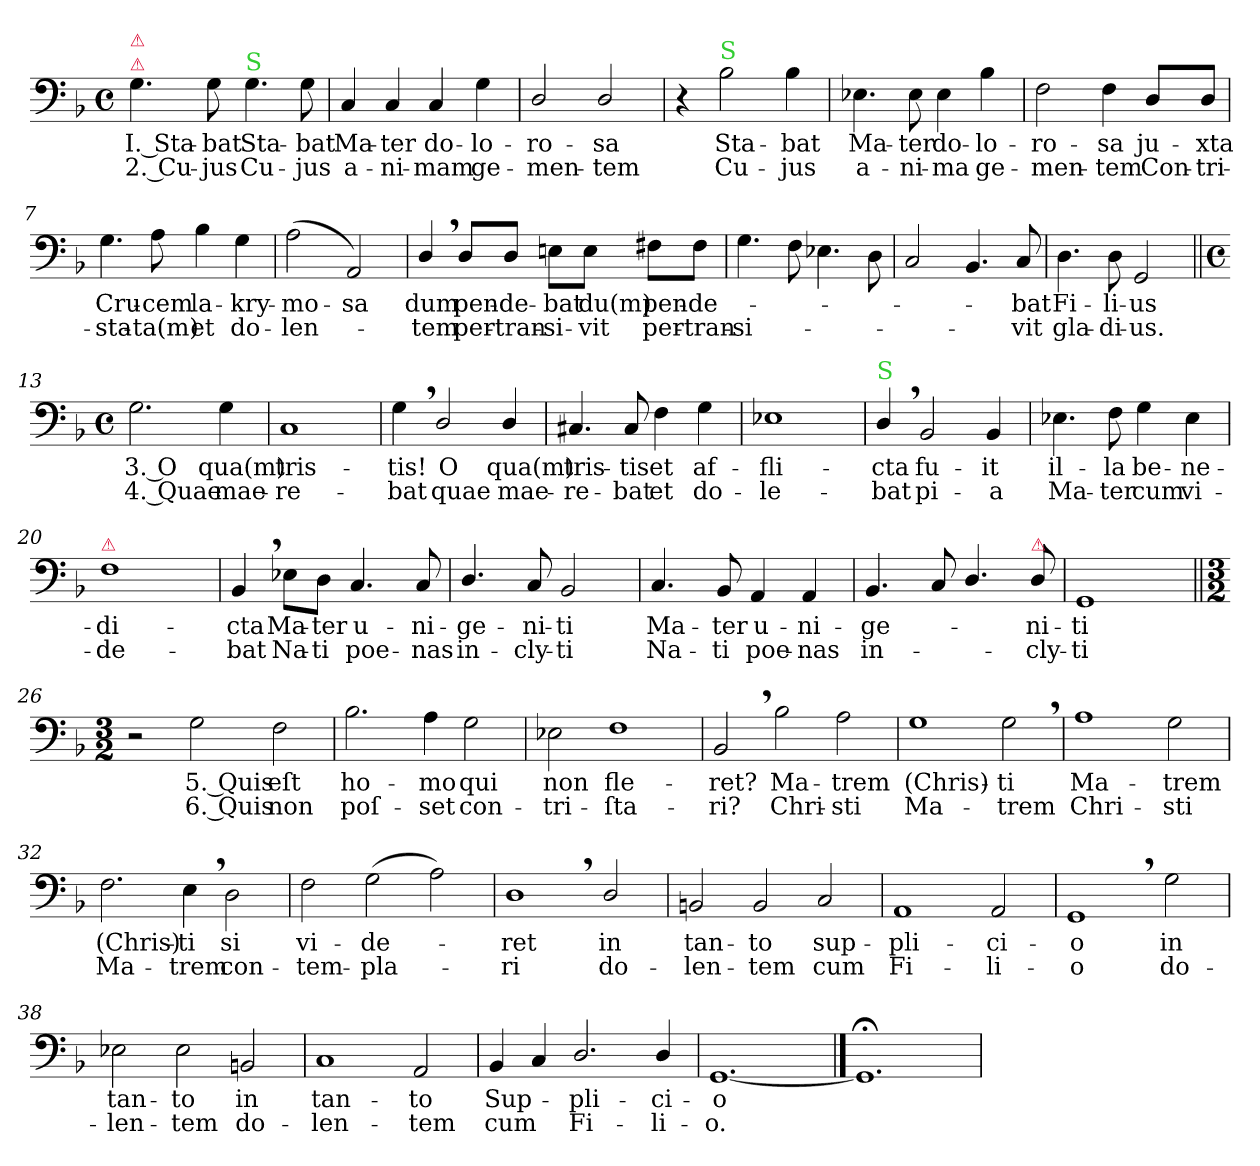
**kern	**text	**text
*part1	*part1	*part1
*staff1	*staff1	*staff1
*clefF4	*	*
*k[b-]	*	*
*M4/4	*	*
*met(c)	*	*
=1	=1	=1
!LO:TX:a:color=crimson:t=⚠	!	!
!LO:TX:a:color=crimson:t=⚠	!	!
4.G\	I. Sta-	2. Cu-
8G\	-bat	-jus
!LO:TX:a:color=limegreen:t=S	!	!
!	!LO:LY:i	!LO:LY:i
4.G\	Sta-	Cu-
!	!LO:LY:i	!LO:LY:i
8G\	-bat	-jus
=2	=2	=2
4C/	Ma-	a-
4C/	-ter	-ni-
4C/	do-	-mam
4G\	-lo-	ge-
=3	=3	=3
2D/	-ro-	-men-
2D/	-sa	-tem
=4	=4	=4
4r	.	.
!LO:TX:a:color=limegreen:t=S	!	!
!	!LO:LY:i	!
2B-\	Sta-	Cu-
!	!LO:LY:i	!
4B-\	-bat	-jus
=5	=5	=5
!	!LO:LY:i	!
4.E-X\	Ma-	a-
!	!LO:LY:i	!
8E-\	-ter	-ni-
!	!LO:LY:i	!
4E-\	do-	-ma
!	!LO:LY:i	!
4B-\	-lo-	ge-
=6	=6	=6
!	!LO:LY:i	!
2F\	-ro-	-men-
!	!LO:LY:i	!
4F\	-sa	-tem
8D/L	ju-	Con-
8D/J	-xta	-tri-
=7	=7	=7
4.G\	Cru-	-sta-
8A\	-cem	-ta(m)
4B-\	la-	et
4G\	-kry-	do-
=8	=8	=8
(2A\	-mo-	-len-
2AA/)	-sa	.
=9	=9	=9
4D,/	dum	tem
8D/L	pen-	per-
8D/J	-de-	-tran-
8En\L	-bat	-si-
8E\J	du(m)	-vit
8F#X\L	pen-	per-
8F#\J	-de-	-tran-
=10	=10	=10
4.G\	.	-si-
8F\	.	.
4.E-X\	.	.
8D\	.	.
=11	=11	=11
2C/	.	.
4.BB-/	.	.
8C/	-bat	-vit
=12	=12	=12
4.D\	Fi-	gla-
8D\	-li-	-di-
2GG/	-us	-us.
=13||	=13||	=13||
*M4/4	*	*
*met(c)	*	*
2.G\	3. O	4. Quae
4G\	qua(m)	mae-
=14	=14	=14
1C/	tris-	-re-
=15	=15	=15
4G,\	-tis!	-bat
2D/	O	quae
4D/	qua(m)	mae-
=16	=16	=16
4.C#X/	tris-	-re-
8C#/	-tis	-bat
4F\	et	et
4G\	af-	do-
=17	=17	=17
1E-X\	-fli-	-le-
=18	=18	=18
!LO:TX:a:color=limegreen:t=S	!	!
4D,/	-cta	-bat
2BB-/	fu-	pi-
4BB-/	-it	-a
=19	=19	=19
4.E-X\	il-	Ma-
8F\	-la	-ter
4G\	be-	cum
4E-\	-ne-	vi-
=20	=20	=20
!LO:TX:a:color=crimson:t=⚠	!	!
1F\	-di-	-de-
=21	=21	=21
4BB-,/	-cta	-bat
8E-X\L	Ma-	Na-
8D\J	-ter	-ti
4.C/	u-	poe-
8C/	-ni-	-nas
=22	=22	=22
4.D/	-ge-	in-
8C/	-ni-	-cly-
2BB-/	-ti	-ti
=23	=23	=23
!	!	!LO:LY:i
4.C/	Ma-	Na-
!	!	!LO:LY:i
8BB-/	-ter	-ti
!	!	!LO:LY:i
4AA/	u-	poe-
!	!	!LO:LY:i
4AA/	-ni-	-nas
=24	=24	=24
!	!	!LO:LY:i
4.BB-/	-ge-	in-
8C/	.	.
4.D/	.	.
!LO:TX:a:color=crimson:t=⚠	!	!
!	!	!LO:LY:i
8D/	-ni-	-cly-
=25	=25	=25
!	!	!LO:LY:i
1GG/	-ti	-ti
=26||	=26||	=26||
*M3/2	*	*
2r	.	.
2G\	5. Quis	6. Quis
2F\	eſt	non
=27	=27	=27
2.B-\	ho-	poſ-
4A\	-mo	-set
2G\	qui	con-
=28	=28	=28
2E-X\	non	-tri-
1F\	fle-	-ſta-
=29	=29	=29
2BB-,/	-ret?	-ri?
2B-\	Ma-	Chri-
2A\	-trem	-sti
=30	=30	=30
1G\	(Chris)-	Ma-
2G,\	-ti	-trem
=31	=31	=31
!	!LO:LY:i	!LO:LY:i
1A\	Ma-	Chri-
!	!LO:LY:i	!LO:LY:i
2G\	-trem	-sti
=32	=32	=32
!	!LO:LY:i	!LO:LY:i
2.F\	(Chris)-	Ma-
!	!LO:LY:i	!LO:LY:i
4E,\	-ti	-trem
2D\	si	con-
=33	=33	=33
2F\	vi-	-tem-
(2G\	-de-	-pla-
2A\)	.	.
=34	=34	=34
1D,\	-ret	-ri
2D/	in	do-
=35	=35	=35
2BBn/	tan-	-len-
2BB/	-to	-tem
2C/	sup-	cum
=36	=36	=36
1AA/	-pli-	Fi-
2AA/	-ci-	-li-
=37	=37	=37
1GG,/	-o	-o
2G\	in	do-
=38	=38	=38
2E-X\	tan-	-len-
2E-\	-to	-tem
!	!LO:LY:i	!LO:LY:i
2BBn/	in	do-
=39	=39	=39
!	!LO:LY:i	!LO:LY:i
1C/	tan-	-len-
!	!LO:LY:i	!LO:LY:i
2AA/	-to	-tem
=40	=40	=40
4BB-/	Sup-	cum
4C/	.	.
2.D/	-pli-	Fi-
4D/	-ci-	-li-
=41	=41	=41
[1.GG/	-o	-o.
==42	==42	==42
1.GG;</]	.	.
=	=	=
*-	*-	*-
